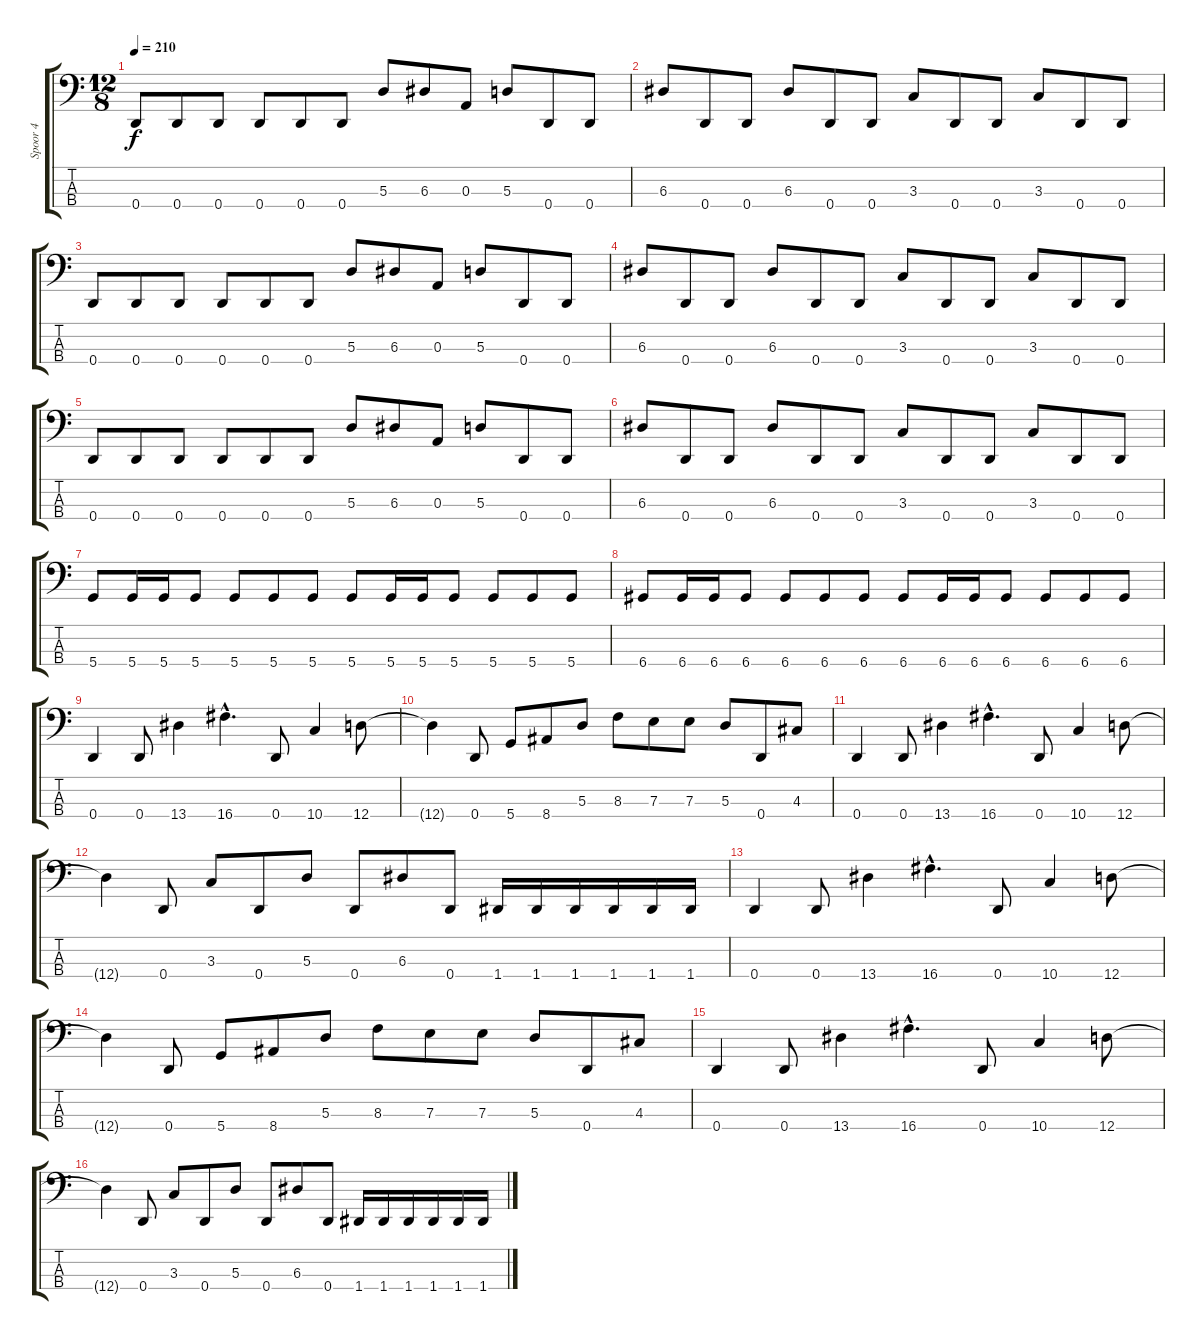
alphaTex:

\track ("Spoor 4" "Spoor 4") {instrument electricbasspick}
\staff {score tabs}
\tuning (G2 D2 A1 D1) {hide}
\ts (12 8)
\tempo 210
\clef f4
\ks c
0.4.8{dy f} 0.4.8 0.4.8 0.4.8 0.4.8 0.4.8 5.3.8 6.3.8 0.3.8 5.3.8 0.4.8 0.4.8 |
6.3.8 0.4.8 0.4.8 6.3.8 0.4.8 0.4.8 3.3.8 0.4.8 0.4.8 3.3.8 0.4.8 0.4.8 |
0.4.8 0.4.8 0.4.8 0.4.8 0.4.8 0.4.8 5.3.8 6.3.8 0.3.8 5.3.8 0.4.8 0.4.8 |
6.3.8 0.4.8 0.4.8 6.3.8 0.4.8 0.4.8 3.3.8 0.4.8 0.4.8 3.3.8 0.4.8 0.4.8 |
0.4.8 0.4.8 0.4.8 0.4.8 0.4.8 0.4.8 5.3.8 6.3.8 0.3.8 5.3.8 0.4.8 0.4.8 |
6.3.8 0.4.8 0.4.8 6.3.8 0.4.8 0.4.8 3.3.8 0.4.8 0.4.8 3.3.8 0.4.8 0.4.8 |
5.4.8 5.4.16 5.4.16 5.4.8 5.4.8 5.4.8 5.4.8 5.4.8 5.4.16 5.4.16 5.4.8 5.4.8 5.4.8 5.4.8 |
6.4.8 6.4.16 6.4.16 6.4.8 6.4.8 6.4.8 6.4.8 6.4.8 6.4.16 6.4.16 6.4.8 6.4.8 6.4.8 6.4.8 |
0.4.4 0.4.8 13.4.4 16.4{hac}.4{d} 0.4.8 10.4.4 12.4.8 |
12.4{t}.4 0.4.8 5.4.8 8.4.8 5.3.8 8.3.8 7.3.8 7.3.8 5.3.8 0.4.8 4.3.8 |
0.4.4 0.4.8 13.4.4 16.4{hac}.4{d} 0.4.8 10.4.4 12.4.8 |
12.4{t}.4 0.4.8 3.3.8 0.4.8 5.3.8 0.4.8 6.3.8 0.4.8 1.4.16 1.4.16 1.4.16 1.4.16 1.4.16 1.4.16 |
0.4.4 0.4.8 13.4.4 16.4{hac}.4{d} 0.4.8 10.4.4 12.4.8 |
12.4{t}.4 0.4.8 5.4.8 8.4.8 5.3.8 8.3.8 7.3.8 7.3.8 5.3.8 0.4.8 4.3.8 |
0.4.4 0.4.8 13.4.4 16.4{hac}.4{d} 0.4.8 10.4.4 12.4.8 |
12.4{t}.4 0.4.8 3.3.8 0.4.8 5.3.8 0.4.8 6.3.8 0.4.8 1.4.16 1.4.16 1.4.16 1.4.16 1.4.16 1.4.16
